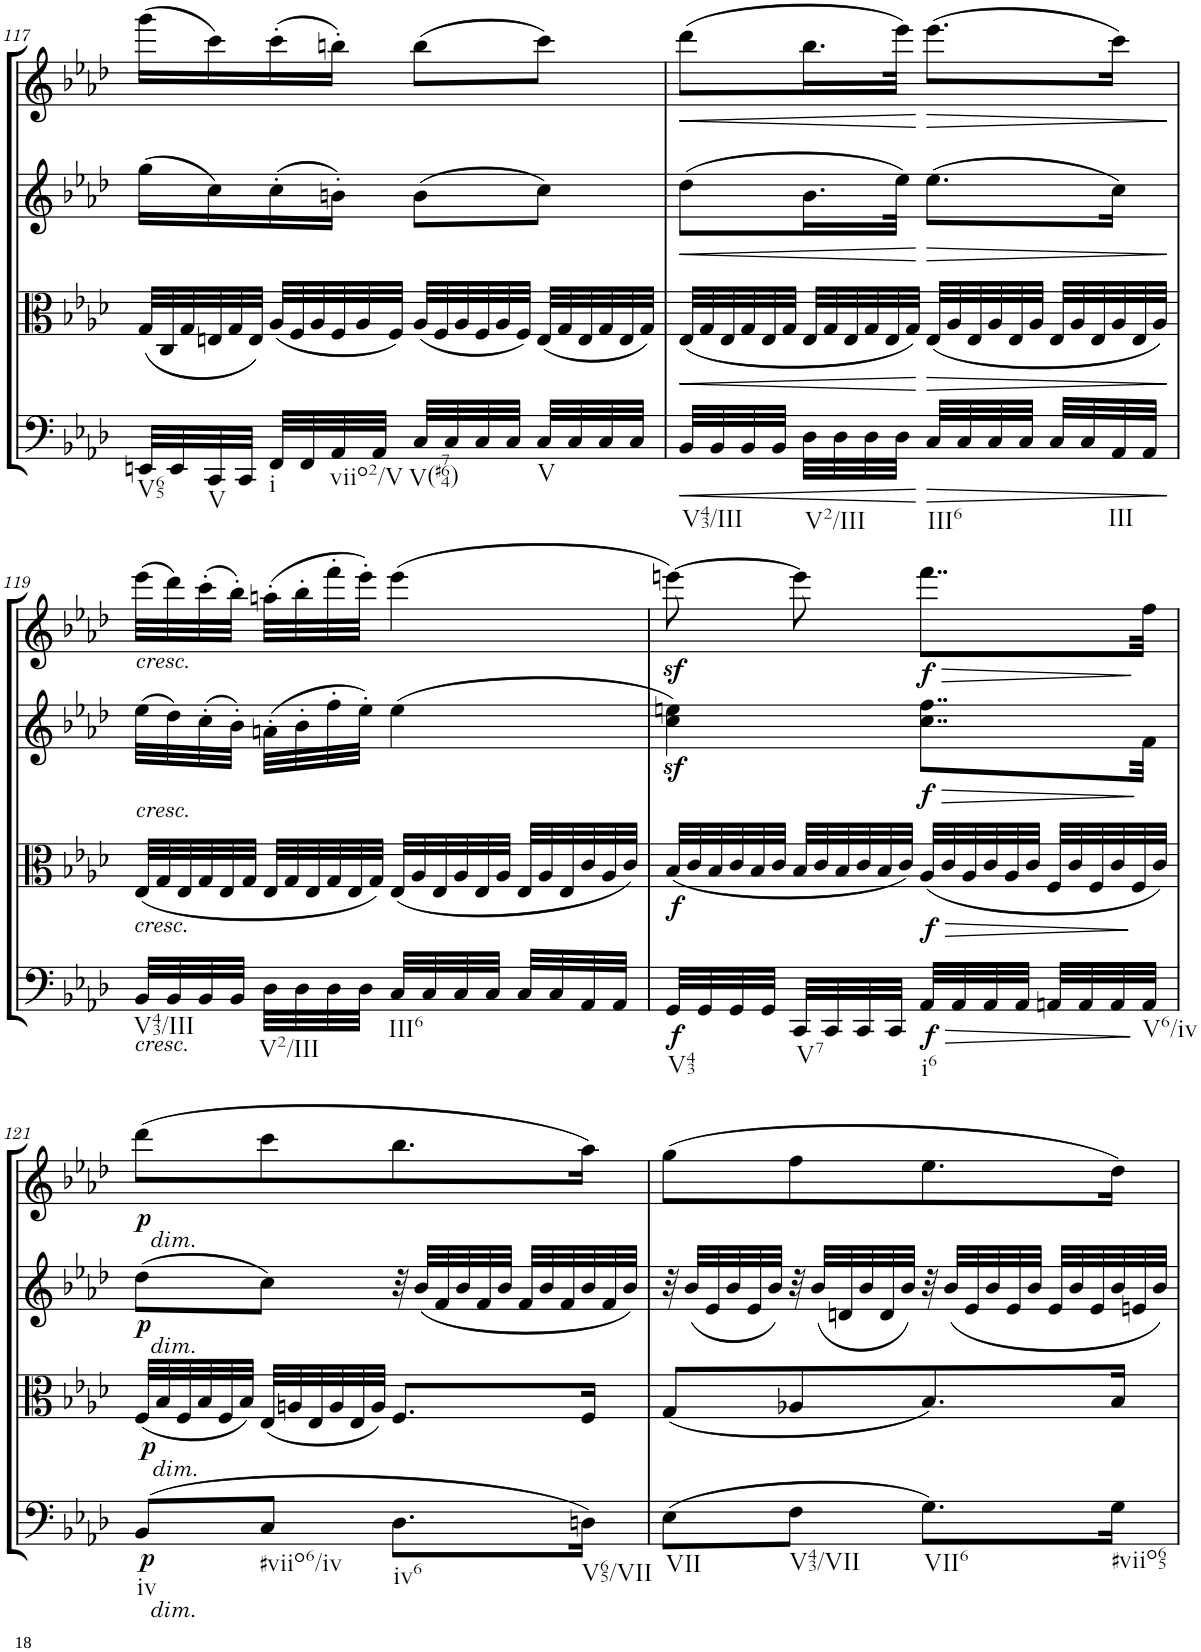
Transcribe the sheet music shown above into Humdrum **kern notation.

**kern	**dynam	**kern	**dynam	**kern	**dynam	**kern	**dynam
*part4	*part4	*part3	*part3	*part2	*part2	*part1	*part1
*staff4	*staff4	*staff3	*staff3	*staff2	*staff2	*staff1	*staff1
*I"Cello	*	*I"Viola	*	*I"2nd Violin	*	*I"1st Violin	*
*	*	*I'Vla	*	*I'Vln	*	*I'Vln	*
!!LO:PB:g=z
*clefC4	*	*clefC3	*	*clefG2	*	*clefG2	*
*k[b-e-a-d-]	*	*k[b-e-a-d-]	*	*k[b-e-a-d-]	*	*k[b-e-a-d-]	*
*f:	*	*f:	*	*f:	*	*f:	*
*M2/4	*	*M2/4	*	*M2/4	*	*M2/4	*
*	*	*Xtuplet	*	*	*	*	*
=117	=117	=117	=117	=117	=117	=117	=117
!LO:TX:b:t=V65	!	!	!	!	!	!	!
32EEn/LLL	.	(48G/LLL	.	(16gg\LL	.	(16ggg\LL	.
.	.	48C/	.	.	.	.	.
32EE/	.	.	.	.	.	.	.
.	.	48G/	.	.	.	.	.
!LO:TX:b:t=V	!	!	!	!	!	!	!
32CC/	.	48En/	.	16cc\)	.	16ccc\)	.
.	.	48G/	.	.	.	.	.
32CC/JJJ	.	.	.	.	.	.	.
.	.	48E/JJJ)	.	.	.	.	.
!LO:TX:b:t=i	!	!	!	!	!	!	!
32FF/LLL	.	(48A-/LLL	.	(16cc'\	.	(16ccc'\	.
.	.	48F/	.	.	.	.	.
32FF/	.	.	.	.	.	.	.
.	.	48A-/	.	.	.	.	.
!LO:TX:b:t=viio2/V	!	!	!	!	!	!	!
32AA-/	.	48F/	.	16bn'\JJ)	.	16bbn'\JJ)	.
.	.	48A-/	.	.	.	.	.
32AA-/JJJ	.	.	.	.	.	.	.
.	.	48F/JJJ)	.	.	.	.	.
!LO:TX:b:t=V(#764)	!	!	!	!	!	!	!
32C/LLL	.	(48A-/LLL	.	(8b\L	.	(8bb\L	.
.	.	48F/	.	.	.	.	.
32C/	.	.	.	.	.	.	.
.	.	48A-/	.	.	.	.	.
32C/	.	48F/	.	.	.	.	.
.	.	48A-/	.	.	.	.	.
32C/JJJ	.	.	.	.	.	.	.
.	.	48F/JJJ)	.	.	.	.	.
!LO:TX:b:t=V	!	!	!	!	!	!	!
32C/LLL	.	(48E/LLL	.	8cc\J)	.	8ccc\J)	.
.	.	48G/	.	.	.	.	.
32C/	.	.	.	.	.	.	.
.	.	48E/	.	.	.	.	.
32C/	.	48G/	.	.	.	.	.
.	.	48E/	.	.	.	.	.
32C/JJJ	.	.	.	.	.	.	.
.	.	48G/JJJ)	.	.	.	.	.
=118	=118	=118	=118	=118	=118	=118	=118
!LO:TX:b:t=V43/III	!	!	!	!	!	!	!
!	!LO:HP:b	!	!LO:HP:b	!	!LO:HP:b	!	!LO:HP:b
32BB-/LLL	<	(48E-/LLL	<	(8dd-\L	<	(8ddd-\L	<
.	.	48G/	.	.	.	.	.
32BB-/	.	.	.	.	.	.	.
.	.	48E-/	.	.	.	.	.
32BB-/	.	48G/	.	.	.	.	.
.	.	48E-/	.	.	.	.	.
32BB-/JJJ	.	.	.	.	.	.	.
.	.	48G/JJJ	.	.	.	.	.
!LO:TX:b:t=V2/III	!	!	!	!	!	!	!
32D-\LLL	.	48E-/LLL	.	16.b-\L	.	16.bb-\L	.
.	.	48G/	.	.	.	.	.
32D-\	.	.	.	.	.	.	.
.	.	48E-/	.	.	.	.	.
32D-\	.	48G/	.	.	.	.	.
.	.	48E-/	.	.	.	.	.
32D-\JJJ	.	.	.	32ee-\JJk)	.	32eee-\JJk)	.
.	.	48G/JJJ)	.	.	.	.	.
!LO:TX:b:t=III6	!	!	!	!	!	!	!
!	!LO:HP:b	!	!LO:HP:b	!	!LO:HP:b	!	!LO:HP:b
32C/LLL	>	(48E-/LLL	>	(8.ee-\L	>	(8.eee-\L	>
.	.	48A-/	.	.	.	.	.
32C/	.	.	.	.	.	.	.
.	.	48E-/	.	.	.	.	.
32C/	.	48A-/	.	.	.	.	.
.	.	48E-/	.	.	.	.	.
32C/JJJ	.	.	.	.	.	.	.
.	.	48A-/JJJ	.	.	.	.	.
32C/LLL	.	48E-/LLL	.	.	.	.	.
.	.	48A-/	.	.	.	.	.
32C/	.	.	.	.	.	.	.
.	.	48E-/	.	.	.	.	.
!LO:TX:b:t=III	!	!	!	!	!	!	!
32AA-/	.	48A-/	.	16cc\Jk)	.	16ccc\Jk)	.
.	.	48E-/	.	.	.	.	.
32AA-/JJJ	.	.	.	.	.	.	.
.	.	48A-/JJJ)	.	.	.	.	.
.	[	.	[	.	[	.	[
!!LO:LB:g=z
=119	=119	=119	=119	=119	=119	=119	=119
!	!	!	!	!	!	!LO:TX:b:i:t=cresc.	!
!	!	!LO:TX:a:i:t=cresc.	!	!	!	!	!
!LO:TX:a:i:t=cresc.	!	!	!	!	!	!	!
!LO:TX:b:t=V43/III	!	!	!	!	!	!	!
32BB-/LLL	.	(48E-/LLL	.	(32ee-\LLL	.	(32eee-\LLL	.
.	.	48G/	.	.	.	.	.
!LO:TX:b:i:t=cresc.	!	!	!	!	!	!	!
32BB-/	.	.	.	32dd-\)	.	32ddd-\)	.
.	.	48E-/	.	.	.	.	.
32BB-/	.	48G/	.	(32cc'\	.	(32ccc'\	.
.	.	48E-/	.	.	.	.	.
32BB-/JJJ	.	.	.	32b-'\JJJ)	.	32bb-'\JJJ)	.
.	.	48G/JJJ	.	.	.	.	.
!LO:TX:b:t=V2/III	!	!	!	!	!	!	!
32D-\LLL	.	48E-/LLL	.	(32an'\LLL	.	(32aan'\LLL	.
.	.	48G/	.	.	.	.	.
32D-\	.	.	.	32b-'\	.	32bb-'\	.
.	.	48E-/	.	.	.	.	.
32D-\	.	48G/	.	32ff'\	.	32fff'\	.
.	.	48E-/	.	.	.	.	.
32D-\JJJ	.	.	.	32ee-'\JJJ)	.	32eee-'\JJJ)	.
.	.	48G/JJJ)	.	.	.	.	.
!LO:TX:b:t=III6	!	!	!	!	!	!	!
32C/LLL	.	(48E-/LLL	.	(4ee-\	.	(4eee-\	.
.	.	48A-/	.	.	.	.	.
32C/	.	.	.	.	.	.	.
.	.	48E-/	.	.	.	.	.
32C/	.	48A-/	.	.	.	.	.
.	.	48E-/	.	.	.	.	.
32C/JJJ	.	.	.	.	.	.	.
.	.	48A-/JJJ	.	.	.	.	.
32C/LLL	.	48E-/LLL	.	.	.	.	.
.	.	48A-/	.	.	.	.	.
32C/	.	.	.	.	.	.	.
.	.	48E-/	.	.	.	.	.
32AA-/	.	48c/	.	.	.	.	.
.	.	48A-/	.	.	.	.	.
32AA-/JJJ	.	.	.	.	.	.	.
.	.	48c/JJJ)	.	.	.	.	.
=120	=120	=120	=120	=120	=120	=120	=120
!LO:TX:b:t=V43	!	!	!	!	!	!	!
!	!LO:DY:b	!	!LO:DY:b	!	!	!	!
32GG/LLL	f	(48B-/LLL	f	4cc\z< 4een\z<)	.	[8eeenz<\)	.
.	.	48c/	.	.	.	.	.
32GG/	.	.	.	.	.	.	.
.	.	48B-/	.	.	.	.	.
32GG/	.	48c/	.	.	.	.	.
.	.	48B-/	.	.	.	.	.
32GG/JJJ	.	.	.	.	.	.	.
.	.	48c/JJJ	.	.	.	.	.
!LO:TX:b:t=V7	!	!	!	!	!	!	!
32CC/LLL	.	48B-/LLL	.	.	.	8eee\]	.
.	.	48c/	.	.	.	.	.
32CC/	.	.	.	.	.	.	.
.	.	48B-/	.	.	.	.	.
32CC/	.	48c/	.	.	.	.	.
.	.	48B-/	.	.	.	.	.
32CC/JJJ	.	.	.	.	.	.	.
.	.	48c/JJJ)	.	.	.	.	.
!LO:TX:b:t=i6	!	!	!	!	!	!	!
!	!LO:DY:b	!	!LO:DY:b	!	!LO:DY:b	!	!LO:DY:b
32AA-/LLL	f	(48A-/LLL	f	8..cc\ 8..ff\L	f	8..fff\L	f
.	.	48c/	.	.	.	.	.
32AA-/	.	.	.	.	.	.	.
.	.	48A-/	.	.	.	.	.
32AA-/	.	48c/	.	.	.	.	.
.	.	48A-/	.	.	.	.	.
32AA-/JJJ	.	.	.	.	.	.	.
.	.	48c/JJJ	.	.	.	.	.
32AAn/LLL	.	48F/LLL	.	.	.	.	.
.	.	48c/	.	.	.	.	.
32AA/	.	.	.	.	.	.	.
.	.	48F/	.	.	.	.	.
32AA/	.	48c/	.	.	.	.	.
.	.	48F/	.	.	.	.	.
!LO:TX:b:t=V6/iv	!	!	!	!	!	!	!
32AA/JJJ	.	.	.	32f\Jkk	.	32ff\Jkk	.
.	.	48c/JJJ)	.	.	.	.	.
.	]	.	]	.	]	.	]
!!LO:LB:g=z
=121	=121	=121	=121	=121	=121	=121	=121
!	!	!	!	!	!	!LO:TX:b:i:t=dim.	!
!	!	!	!	!LO:TX:b:i:t=dim.	!	!	!
!	!	!LO:TX:b:i:t=dim.	!	!	!	!	!
!LO:TX:b:i:t=dim.	!	!	!	!	!	!	!
!LO:TX:b:t=iv	!	!	!	!	!	!	!
!	!LO:DY:b	!	!LO:DY:b	!	!LO:DY:b	!	!LO:DY:b
(8BB-/L	p	(48F/LLL	p	(8dd-\L	p	(8ddd-\L	p
.	.	48B-/	.	.	.	.	.
.	.	48F/	.	.	.	.	.
.	.	48B-/	.	.	.	.	.
.	.	48F/	.	.	.	.	.
.	.	48B-/JJJ)	.	.	.	.	.
!LO:TX:b:t=#viio6/iv	!	!	!	!	!	!	!
8C/J	.	(48E-/LLL	.	8cc\J)	.	8ccc\	.
.	.	48An/	.	.	.	.	.
.	.	48E-/	.	.	.	.	.
.	.	48A/	.	.	.	.	.
.	.	48E-/	.	.	.	.	.
.	.	48A/JJJ)	.	.	.	.	.
*	*	*	*	*Xtuplet	*	*	*
!LO:TX:b:t=iv6	!	!	!	!	!	!	!
8.D-\L	.	8.F/L	.	48r	.	8.bb-\	.
.	.	.	.	(48b-/LLL	.	.	.
.	.	.	.	48f/	.	.	.
.	.	.	.	48b-/	.	.	.
.	.	.	.	48f/	.	.	.
.	.	.	.	48b-/JJJ	.	.	.
.	.	.	.	48f/LLL	.	.	.
.	.	.	.	48b-/	.	.	.
.	.	.	.	48f/	.	.	.
!LO:TX:b:t=V65/VII	!	!	!	!	!	!	!
16Dn\Jk)	.	16F/Jk	.	48b-/	.	16aa-\Jk)	.
.	.	.	.	48f/	.	.	.
.	.	.	.	48b-/JJJ)	.	.	.
=122	=122	=122	=122	=122	=122	=122	=122
!LO:TX:b:t=VII	!	!	!	!	!	!	!
(8E-\L	.	(8G/L	.	48r	.	(8gg\L	.
.	.	.	.	(48b-/LLL	.	.	.
.	.	.	.	48e-/	.	.	.
.	.	.	.	48b-/	.	.	.
.	.	.	.	48e-/	.	.	.
.	.	.	.	48b-/JJJ)	.	.	.
!LO:TX:b:t=V43/VII	!	!	!	!	!	!	!
8F\J	.	8A-X/	.	48r	.	8ff\	.
.	.	.	.	(48b-/LLL	.	.	.
.	.	.	.	48dn/	.	.	.
.	.	.	.	48b-/	.	.	.
.	.	.	.	48d/	.	.	.
.	.	.	.	48b-/JJJ)	.	.	.
!LO:TX:b:t=VII6	!	!	!	!	!	!	!
8.G\L)	.	8.B-/)	.	48r	.	8.ee-\	.
.	.	.	.	(48b-/LLL	.	.	.
.	.	.	.	48e-/	.	.	.
.	.	.	.	48b-/	.	.	.
.	.	.	.	48e-/	.	.	.
.	.	.	.	48b-/JJJ	.	.	.
.	.	.	.	48e-/LLL	.	.	.
.	.	.	.	48b-/	.	.	.
.	.	.	.	48e-/	.	.	.
!LO:TX:b:t=#viio65	!	!	!	!	!	!	!
16G\Jk	.	16B-/Jk	.	48b-/	.	16dd-\Jk)	.
.	.	.	.	48en/	.	.	.
.	.	.	.	48b-/JJJ)	.	.	.
=	=	=	=	=	=	=	=
*-	*-	*-	*-	*-	*-	*-	*-
